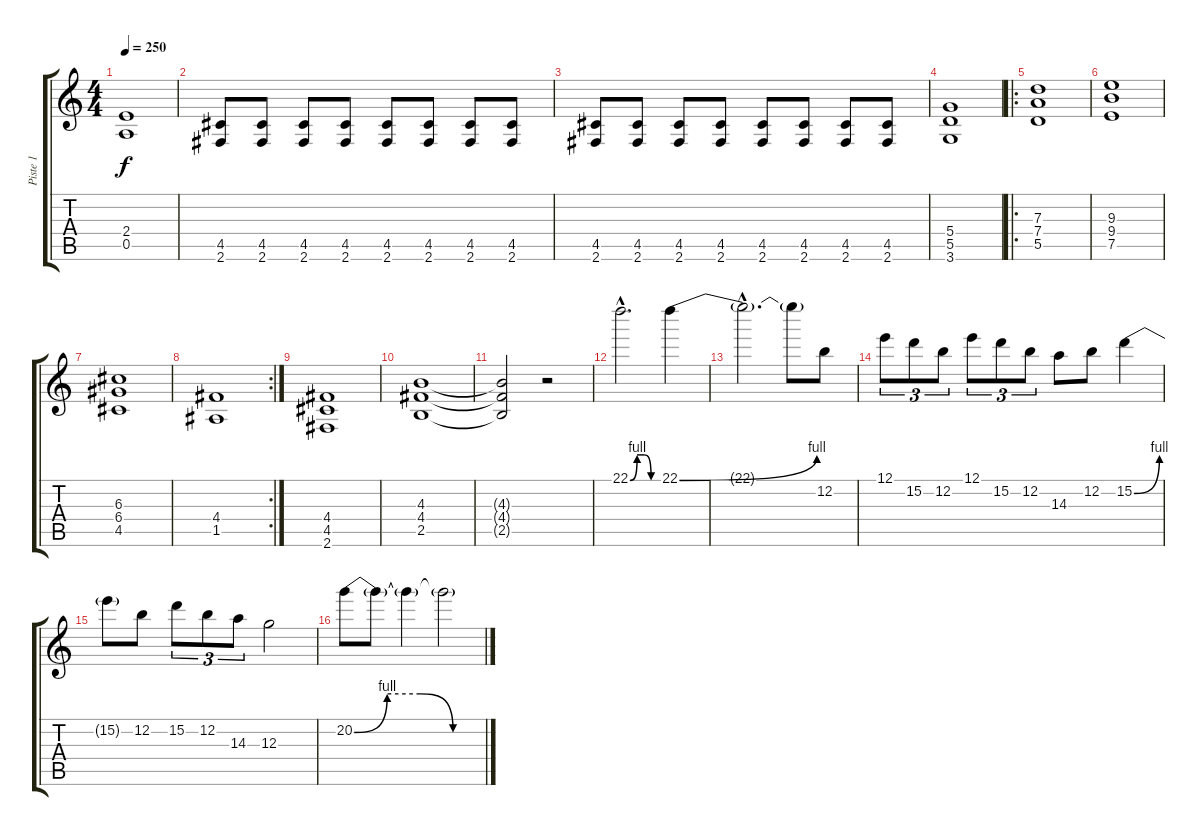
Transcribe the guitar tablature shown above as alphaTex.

\track ("Piste 1" "Piste 1") {instrument distortionguitar}
\staff {score tabs}
\tuning (E4 B3 G3 D3 A2 E2) {hide}
\ts (4 4)
\tempo 250
\clef g2
\ks c
(2.4 0.5).1{dy f} |
(4.5 2.6).8 (4.5 2.6).8 (4.5 2.6).8 (4.5 2.6).8 (4.5 2.6).8 (4.5 2.6).8 (4.5 2.6).8 (4.5 2.6).8 |
(4.5 2.6).8 (4.5 2.6).8 (4.5 2.6).8 (4.5 2.6).8 (4.5 2.6).8 (4.5 2.6).8 (4.5 2.6).8 (4.5 2.6).8 |
(5.4 5.5 3.6).1 |
\ro
(7.3 7.4 5.5).1 |
(9.3 9.4 7.5).1 |
(6.3 6.4 4.5).1 |
\rc 2
(4.4 1.5).1 |
(4.4 4.5 2.6).1 |
(4.3 4.4 2.5).1 |
(4.3{t} 4.4{t} 2.5{t}).2 r.2 |
22.1{be (custom 0 0 15 4 30 4 45 0 60 0) hac}.2{d} 22.1{be (bend 0 0 60 4)}.4 |
22.1{hac t}.2{d} 22.1{t}.8 12.2.8 |
12.1.8{tu (3 2)} 15.2.8{tu (3 2)} 12.2.8{tu (3 2)} 12.1.8{tu (3 2)} 15.2.8{tu (3 2)} 12.2.8{tu (3 2)} 14.3.8 12.2.8 15.2{be (bend 0 0 60 4)}.4 |
15.2{t}.8 12.2.8 15.2.8{tu (3 2)} 12.2.8{tu (3 2)} 14.3.8{tu (3 2)} 12.3.2 |
20.2{be (custom 0 0 15 4 30 4 45 0 60 0)}.8 20.2{t}.8 20.2{t}.4 20.2{t}.2
